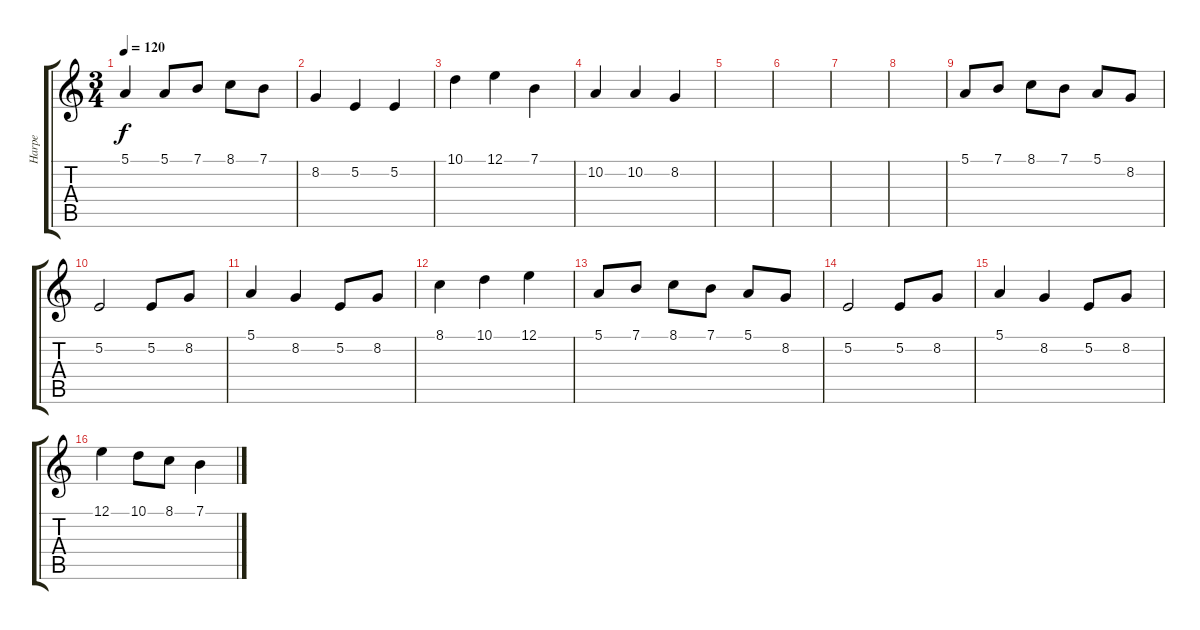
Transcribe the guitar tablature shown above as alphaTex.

\track ("Harpe" "Harpe") {instrument orchestralharp}
\staff {score tabs}
\tuning (E4 B3 G3 D3 A2 E2) {hide}
\ts (3 4)
\tempo 120
\clef g2
\ks c
5.1.4{dy f} 5.1.8 7.1.8 8.1.8 7.1.8 |
8.2.4 5.2.4 5.2.4 |
10.1.4 12.1.4 7.1.4 |
10.2.4 10.2.4 8.2.4 |
|
|
|
|
5.1.8 7.1.8 8.1.8 7.1.8 5.1.8 8.2.8 |
5.2.2 5.2.8 8.2.8 |
5.1.4 8.2.4 5.2.8 8.2.8 |
8.1.4 10.1.4 12.1.4 |
5.1.8 7.1.8 8.1.8 7.1.8 5.1.8 8.2.8 |
5.2.2 5.2.8 8.2.8 |
5.1.4 8.2.4 5.2.8 8.2.8 |
12.1.4 10.1.8 8.1.8 7.1.4
